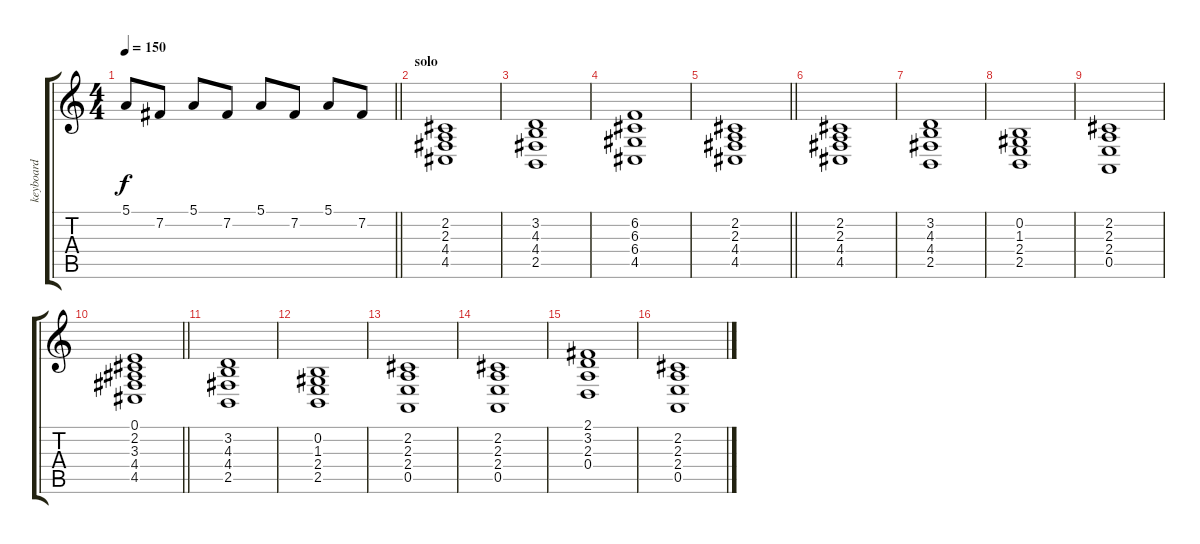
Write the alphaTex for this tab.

\track ("keyboard" "keyboard") {instrument honkytonkpiano}
\staff {score tabs}
\tuning (E4 B3 G3 D3 A2 E2) {hide}
\ts (4 4)
\tempo 150
\clef g2
\barLineRight lightlight
\ks c
5.1.8{dy f} 7.2.8 5.1.8 7.2.8 5.1.8 7.2.8 5.1.8 7.2.8 |
\section ("" "solo")
(2.2 2.3 4.4 4.5).1 |
(3.2 4.3 4.4 2.5).1 |
(6.2 6.3 6.4 4.5).1 |
\barLineRight lightlight
(2.2 2.3 4.4 4.5).1 |
(2.2 2.3 4.4 4.5).1 |
(3.2 4.3 4.4 2.5).1 |
(0.2 1.3 2.4 2.5).1 |
(2.2 2.3 2.4 0.5).1 |
\barLineRight lightlight
(0.1 2.2 3.3 4.4 4.5).1 |
(3.2 4.3 4.4 2.5).1 |
(0.2 1.3 2.4 2.5).1 |
(2.2 2.3 2.4 0.5).1 |
(2.2 2.3 2.4 0.5).1 |
(2.1 3.2 2.3 0.4).1 |
(2.2 2.3 2.4 0.5).1
